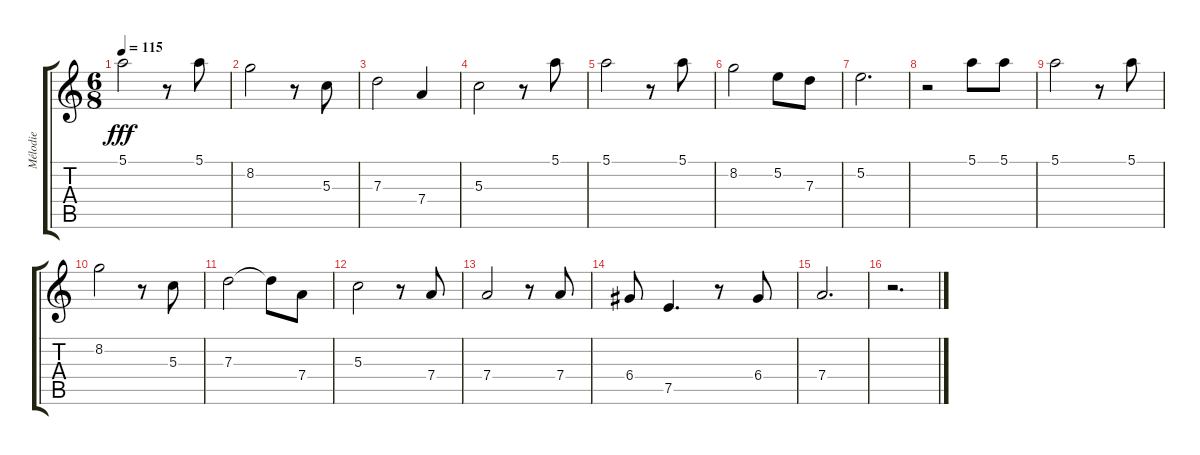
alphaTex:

\track ("Mélodie" "Mélodie") {instrument electricguitarjazz}
\staff {score tabs}
\tuning (E4 B3 G3 D3 A2 E2) {hide}
\ts (6 8)
\tempo 115
\clef g2
\ks c
5.1.2{dy fff} r.8 5.1.8 |
8.2.2 r.8 5.3.8 |
7.3.2 7.4.4 |
5.3.2 r.8 5.1.8 |
5.1.2 r.8 5.1.8 |
8.2.2 5.2.8 7.3.8 |
5.2.2{d} |
r.2 5.1.8 5.1.8 |
5.1.2 r.8 5.1.8 |
8.2.2 r.8 5.3.8 |
7.3.2 7.3{t}.8 7.4.8 |
5.3.2 r.8 7.4.8 |
7.4.2 r.8 7.4.8 |
6.4.8 7.5.4{d} r.8 6.4.8 |
7.4.2{d} |
r.2{d}
